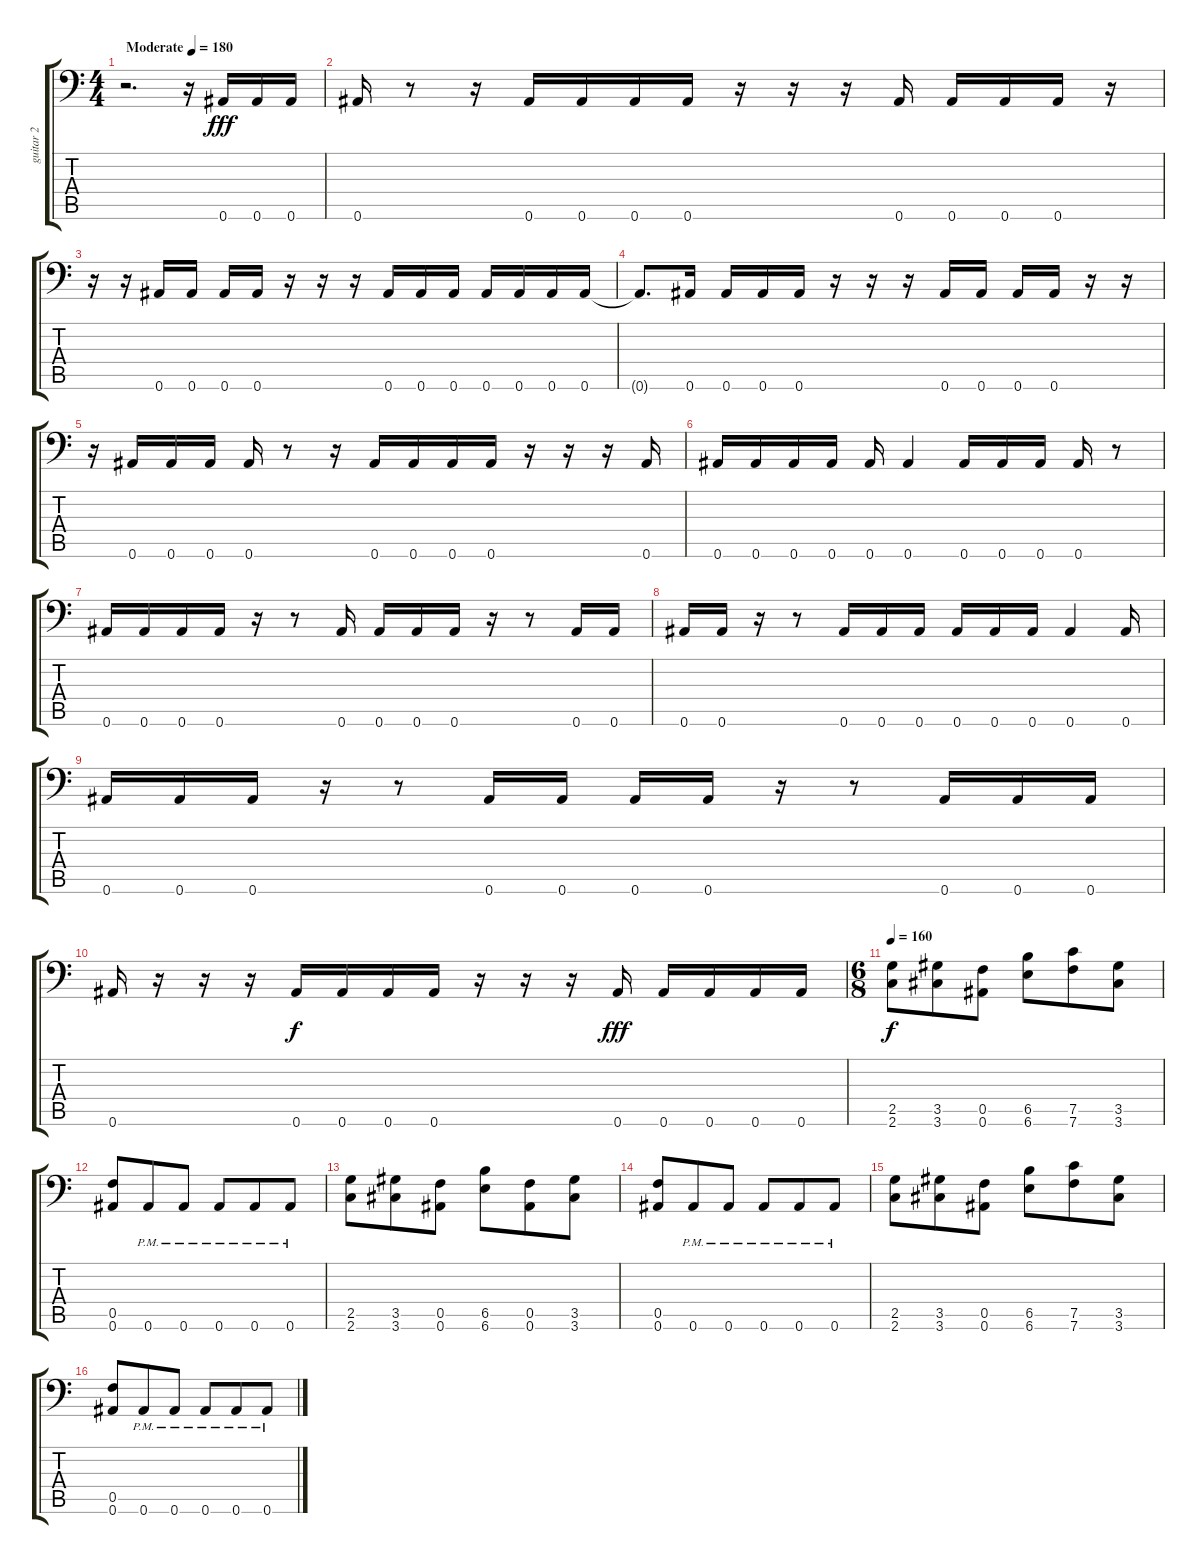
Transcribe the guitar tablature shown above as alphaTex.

\track ("guitar 2" "guitar 2") {instrument distortionguitar}
\staff {score tabs}
\tuning (C4 G3 Eb3 Bb2 F2 Bb1) {hide}
\ts (4 4)
\tempo (180 "Moderate")
\clef f4
\ks c
r.2{d dy fff instrument distortionguitar} r.16 0.6.16 0.6.16 0.6.16 |
0.6.16 r.8 r.16 0.6.16 0.6.16 0.6.16 0.6.16 r.16 r.16 r.16 0.6.16 0.6.16 0.6.16 0.6.16 r.16 |
r.16 r.16 0.6.16 0.6.16 0.6.16 0.6.16 r.16 r.16 r.16 0.6.16 0.6.16 0.6.16 0.6.16 0.6.16 0.6.16 0.6.16 |
0.6{t}.8{d} 0.6.16 0.6.16 0.6.16 0.6.16 r.16 r.16 r.16 0.6.16 0.6.16 0.6.16 0.6.16 r.16 r.16 |
r.16 0.6.16 0.6.16 0.6.16 0.6.16 r.8 r.16 0.6.16 0.6.16 0.6.16 0.6.16 r.16 r.16 r.16 0.6.16 |
0.6.16 0.6.16 0.6.16 0.6.16 0.6.16 0.6.4 0.6.16 0.6.16 0.6.16 0.6.16 r.8 |
0.6.16 0.6.16 0.6.16 0.6.16 r.16 r.8 0.6.16 0.6.16 0.6.16 0.6.16 r.16 r.8 0.6.16 0.6.16 |
0.6.16 0.6.16 r.16 r.8 0.6.16 0.6.16 0.6.16 0.6.16 0.6.16 0.6.16 0.6.4 0.6.16 |
0.6.16 0.6.16 0.6.16 r.16 r.8 0.6.16 0.6.16 0.6.16 0.6.16 r.16 r.8 0.6.16 0.6.16 0.6.16 |
0.6.16 r.16 r.16 r.16 0.6.16{dy f} 0.6.16 0.6.16 0.6.16 r.16 r.16 r.16 0.6.16{dy fff} 0.6.16 0.6.16 0.6.16 0.6.16 |
\ts (6 8)
\tempo 160
(2.5 2.6).8{dy f} (3.5 3.6).8 (0.5 0.6).8 (6.5 6.6).8 (7.5 7.6).8 (3.5 3.6).8 |
(0.5 0.6).8 0.6{pm}.8 0.6{pm}.8 0.6{pm}.8 0.6{pm}.8 0.6{pm}.8 |
(2.5 2.6).8 (3.5 3.6).8 (0.5 0.6).8 (6.5 6.6).8 (0.5 0.6).8 (3.5 3.6).8 |
(0.5 0.6).8 0.6{pm}.8 0.6{pm}.8 0.6{pm}.8 0.6{pm}.8 0.6{pm}.8 |
(2.5 2.6).8 (3.5 3.6).8 (0.5 0.6).8 (6.5 6.6).8 (7.5 7.6).8 (3.5 3.6).8 |
(0.5 0.6).8 0.6{pm}.8 0.6{pm}.8 0.6{pm}.8 0.6{pm}.8 0.6{pm}.8
